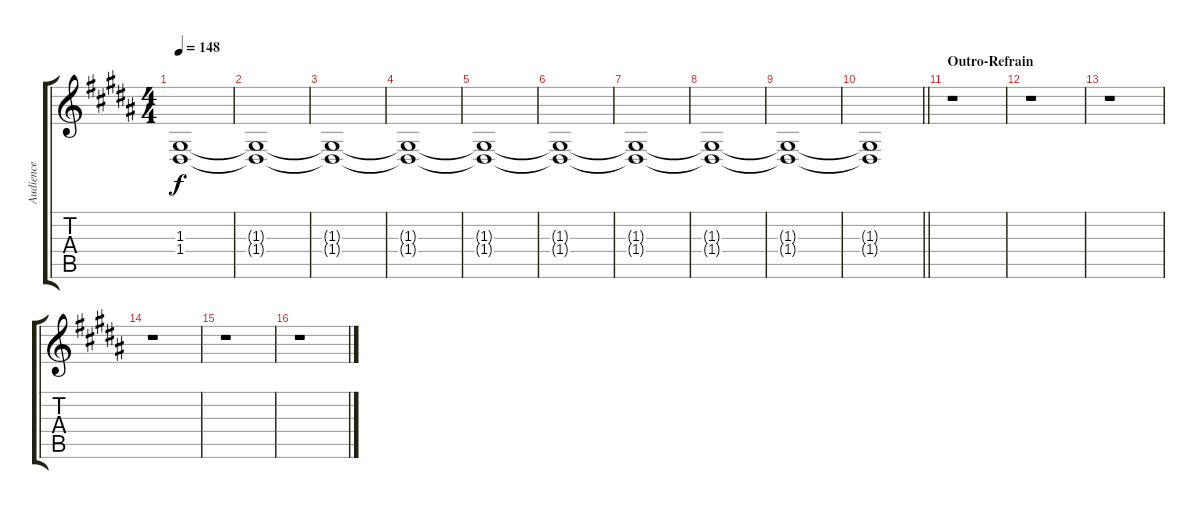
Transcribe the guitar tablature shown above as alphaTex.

\track ("Audience" "Audience") {instrument applause}
\staff {score tabs}
\tuning (E4 B3 G3 D3 A2 E2) {hide}
\ts (4 4)
\tempo 148
\clef g2
\ks b
(1.3{t} 1.4{t}).1{dy f} |
(1.3{t} 1.4{t}).1 |
(1.3{t} 1.4{t}).1 |
(1.3{t} 1.4{t}).1 |
(1.3{t} 1.4{t}).1 |
(1.3{t} 1.4{t}).1 |
(1.3{t} 1.4{t}).1 |
(1.3{t} 1.4{t}).1 |
(1.3{t} 1.4{t}).1 |
\barLineRight lightlight
(1.3{t} 1.4{t}).1 |
\section ("" "Outro-Refrain")
r.1 |
r.1 |
r.1 |
r.1 |
r.1 |
r.1
